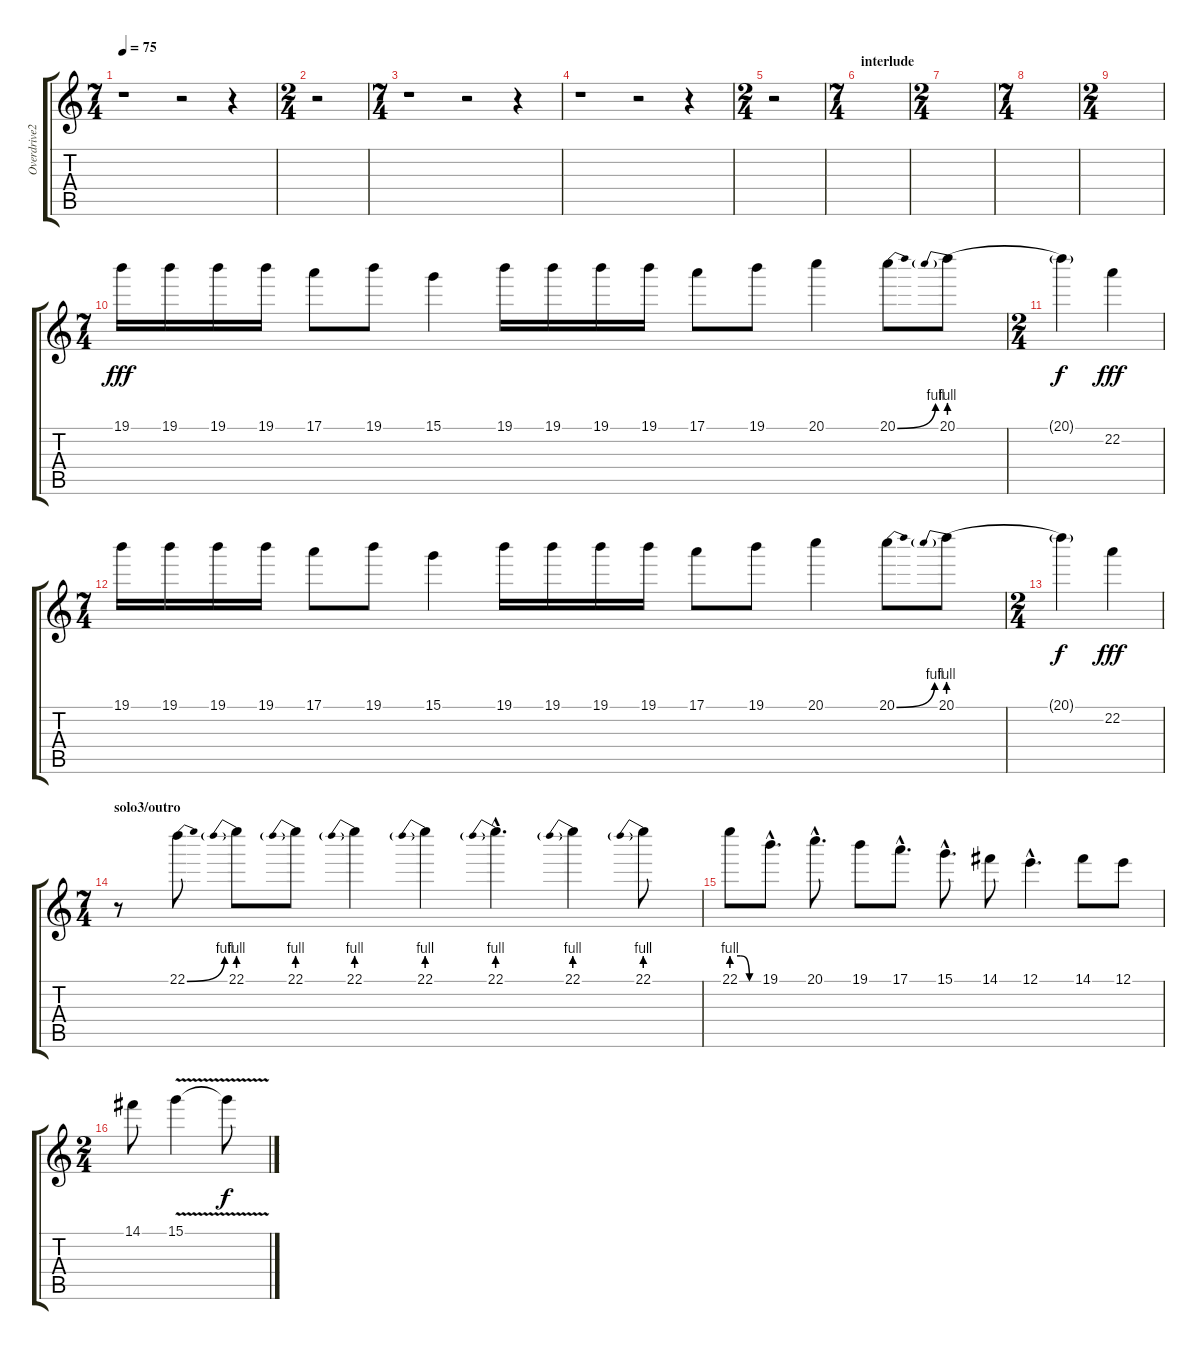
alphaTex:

\track ("Overdrive2" "Overdrive2") {instrument overdrivenguitar}
\staff {score tabs}
\tuning (E4 B3 G3 D3 A2 E2) {hide}
\ts (7 4)
\tempo 75
\clef g2
\ks c
r.1{dy f} r.2 r.4 |
\ts (2 4)
r.2 |
\ts (7 4)
r.1 r.2 r.4 |
r.1 r.2 r.4 |
\ts (2 4)
r.2 |
\ts (7 4)
\section ("" "interlude")
|
\ts (2 4)
|
\ts (7 4)
|
\ts (2 4)
|
\ts (7 4)
19.1.16{dy fff volume 16} 19.1.16 19.1.16 19.1.16 17.1.8 19.1.8 15.1.4 19.1.16 19.1.16 19.1.16 19.1.16 17.1.8 19.1.8 20.1.4 20.1{be (bend 0 0 60 4)}.8 20.1{be (prebend 0 4 60 4)}.8 |
\ts (2 4)
20.1{t}.4{dy f} 22.2.4{dy fff} |
\ts (7 4)
19.1.16{volume 16} 19.1.16 19.1.16 19.1.16 17.1.8 19.1.8 15.1.4 19.1.16 19.1.16 19.1.16 19.1.16 17.1.8 19.1.8 20.1.4 20.1{be (bend 0 0 60 4)}.8 20.1{be (prebend 0 4 60 4)}.8 |
\ts (2 4)
20.1{t}.4{dy f} 22.2.4{dy fff} |
\ts (7 4)
\section ("" "solo3/outro")
r.8{volume 16 balance 14 instrument distortionguitar} 22.1{be (bend 0 0 60 4)}.8 22.1{be (prebend 0 4 60 4)}.8 22.1{be (prebend 0 4 60 4)}.8 22.1{be (prebend 0 4 60 4)}.4 22.1{be (prebend 0 4 60 4)}.4 22.1{be (prebend 0 4 60 4) hac}.4{d} 22.1{be (prebend 0 4 60 4)}.4 22.1{be (prebend 0 4 60 4)}.8 |
22.1{be (custom 0 4 20 4 40 0 60 0)}.8 19.1{hac}.8{d} 20.1{hac}.8{d} 19.1.8 17.1{hac}.8{d} 15.1{hac}.8{d} 14.1.8 12.1{hac}.4{d} 14.1.8 12.1.8 |
\ts (2 4)
14.1.8 15.1{v}.4 15.1{t}.8{dy f}
